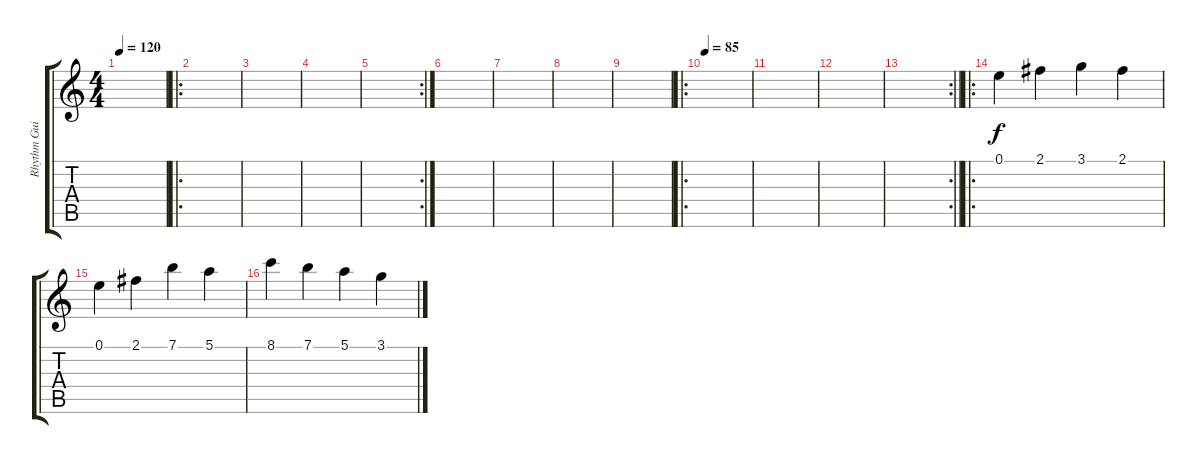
\track ("Rhythm Guitar" "Rhythm Gui") {instrument acousticguitarsteel}
\staff {score tabs}
\tuning (E4 B3 G3 D3 A2 E2) {hide}
\ts (4 4)
\tempo 120
\clef g2
\ks c
|
\ro
|
|
|
\rc 2
|
|
|
|
|
\ro
\tempo 85
|
|
|
\rc 2
\barLineRight lightlight
|
\ro
0.1.4 2.1.4 3.1.4 2.1.4 |
0.1.4 2.1.4 7.1.4 5.1.4 |
8.1.4 7.1.4 5.1.4 3.1.4
